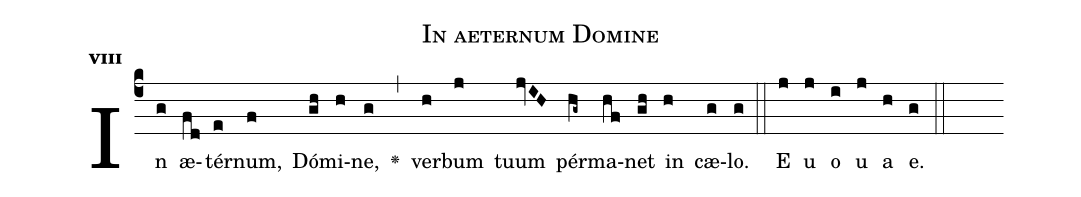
name:In aeternum Domine;
office-part:Antiphona;
mode:8;
%%
initial-style: 1;
name: In aeternum Domine;
book: Antiphonae & Responsoria/Tomus III, p. 71;
occasion: Psalterium Hebdomada III Feria II;
office-part: Hora media Ant 1;
user-notes: ;
commentary: ;
annotation: 8g;
centering-scheme: english;
fontsize: 12;
font: OFLSortsMillGoudy;
height: 11;
width: 4.5;
%%
(c4)In(g) æ(fd)tér(e)num,(f) Dó(gh)mi(h)ne,(g) <v>\greheightstar</v>(,) ver(h)bum(j) tuum(jvIH) pér(hg~)ma(hf)net(gh) in(h) cæ(g)lo.(g) (::)
E(j) u(j) o(i) u(j) a(h) e.(g) (::)
